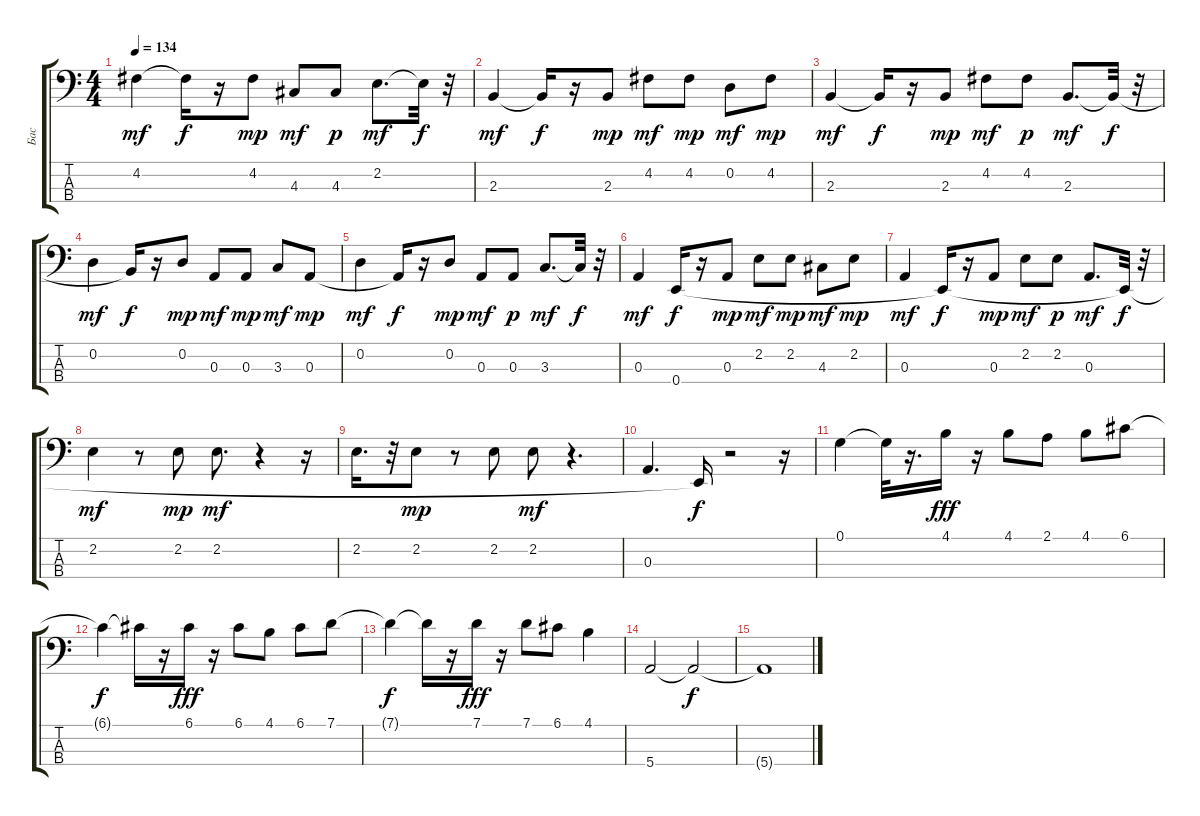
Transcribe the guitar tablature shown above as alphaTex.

\track ("Бас" "Бас") {instrument fretlessbass}
\staff {score tabs}
\tuning (G2 D2 A1 E1) {hide}
\ts (4 4)
\tempo 134
\clef f4
\ks c
4.2.4{dy mf} 4.2{t}.16{dy f} r.16 4.2.8{dy mp} 4.3.8{dy mf} 4.3.8{dy p} 2.2.8{d dy mf} 2.2{t}.32{dy f} r.32 |
2.3.4{dy mf} 2.3{t}.16{dy f} r.16 2.3.8{dy mp} 4.2.8{dy mf} 4.2.8{dy mp} 0.2.8{dy mf} 4.2.8{dy mp} |
2.3.4{dy mf} 2.3{t}.16{dy f} r.16 2.3.8{dy mp} 4.2.8{dy mf} 4.2.8{dy p} 2.3.8{d dy mf} 2.3{t}.32{dy f} r.32 |
0.2.4{dy mf} 2.3{t}.16{dy f} r.16 0.2.8{dy mp} 0.3.8{dy mf} 0.3.8{dy mp} 3.3.8{dy mf} 0.3.8{dy mp} |
0.2.4{dy mf} 0.3{t}.16{dy f} r.16 0.2.8{dy mp} 0.3.8{dy mf} 0.3.8{dy p} 3.3.8{d dy mf} 3.3{t}.32{dy f} r.32 |
0.3.4{dy mf} 0.4.16{dy f} r.16 0.3.8{dy mp} 2.2.8{dy mf} 2.2.8{dy mp} 4.3.8{dy mf} 2.2.8{dy mp} |
0.3.4{dy mf} 0.4{t}.16{dy f} r.16 0.3.8{dy mp} 2.2.8{dy mf} 2.2.8{dy p} 0.3.8{d dy mf} 0.4{t}.32{dy f} r.32 |
2.2.4{dy mf} r.8 2.2.8{dy mp} 2.2.8{d dy mf} r.4 r.16 |
2.2.16{d} r.32 2.2.8{dy mp} r.8 2.2.8 2.2.8{dy mf} r.4{d} |
0.3.4{d} 0.4{t}.16{dy f} r.2 r.16 |
0.1.4 0.1{t}.32 r.16{d} 4.1.16{dy fff} r.16 4.1.8 2.1.8 4.1.8 6.1.8 |
6.1{t}.4{dy f} 6.1{t}.16 r.16 6.1.16{dy fff} r.16 6.1.8 4.1.8 6.1.8 7.1.8 |
7.1{t}.4{dy f} 7.1{t}.16 r.16 7.1.16{dy fff} r.16 7.1.8 6.1.8 4.1.4 |
5.4.2 5.4{t}.2{dy f} |
5.4{t}.1
